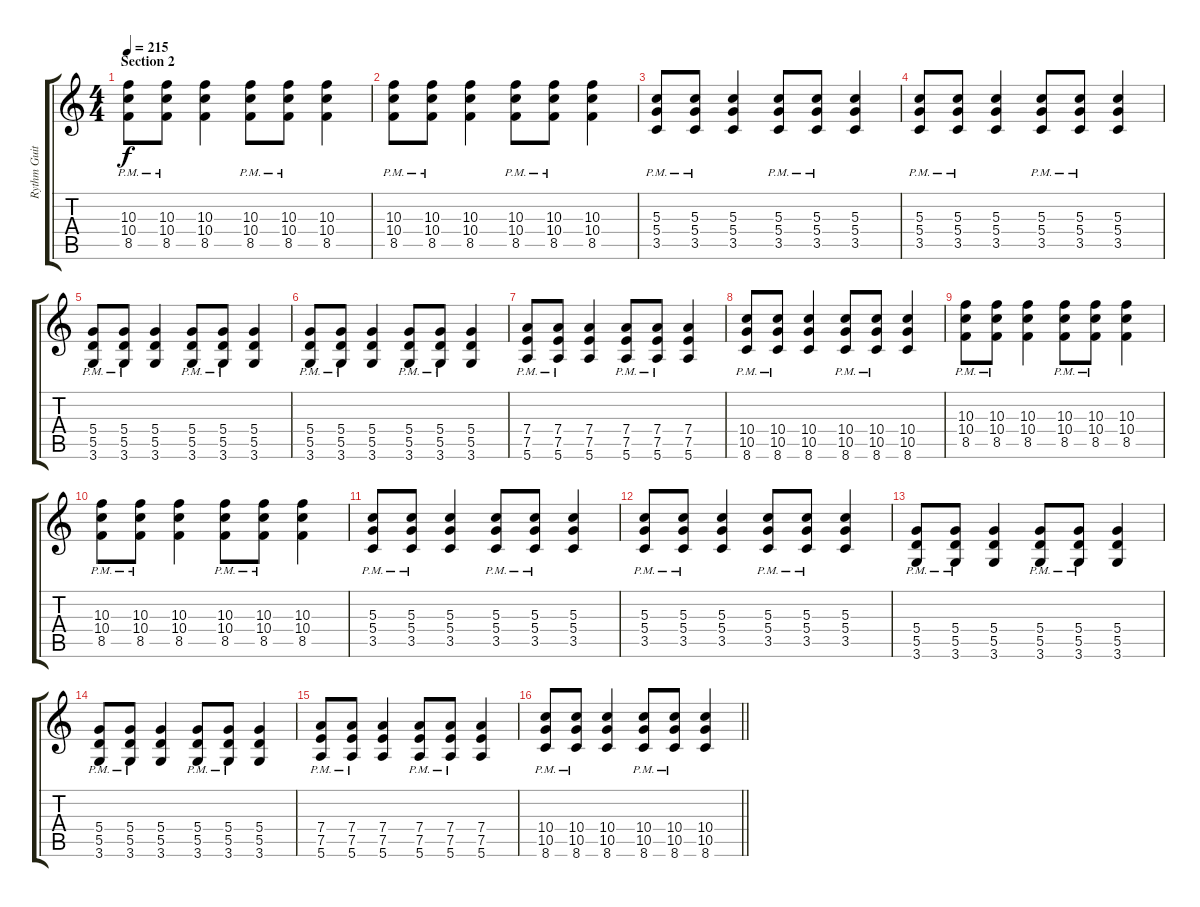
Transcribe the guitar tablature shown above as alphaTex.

\track ("Rythm Guitar" "Rythm Guit") {instrument electricguitarclean}
\staff {score tabs}
\tuning (E4 B3 G3 D3 A2 E2) {hide}
\ts (4 4)
\section ("" "Section 2")
\tempo 215
\clef g2
\ks c
(10.3{pm} 10.4{pm} 8.5{pm}).8{dy f} (10.3{pm} 10.4{pm} 8.5{pm}).8 (10.3 10.4 8.5).4 (10.3{pm} 10.4{pm} 8.5{pm}).8 (10.3{pm} 10.4{pm} 8.5{pm}).8 (10.3 10.4 8.5).4 |
(10.3{pm} 10.4{pm} 8.5{pm}).8 (10.3{pm} 10.4{pm} 8.5{pm}).8 (10.3 10.4 8.5).4 (10.3{pm} 10.4{pm} 8.5{pm}).8 (10.3{pm} 10.4{pm} 8.5{pm}).8 (10.3 10.4 8.5).4 |
(5.3{pm} 5.4{pm} 3.5{pm}).8 (5.3{pm} 5.4{pm} 3.5{pm}).8 (5.3 5.4 3.5).4 (5.3{pm} 5.4{pm} 3.5{pm}).8 (5.3{pm} 5.4{pm} 3.5{pm}).8 (5.3 5.4 3.5).4 |
(5.3{pm} 5.4{pm} 3.5{pm}).8 (5.3{pm} 5.4{pm} 3.5{pm}).8 (5.3 5.4 3.5).4 (5.3{pm} 5.4{pm} 3.5{pm}).8 (5.3{pm} 5.4{pm} 3.5{pm}).8 (5.3 5.4 3.5).4 |
(5.4{pm} 5.5{pm} 3.6{pm}).8 (5.4{pm} 5.5{pm} 3.6{pm}).8 (5.4 5.5 3.6).4 (5.4{pm} 5.5{pm} 3.6{pm}).8 (5.4{pm} 5.5{pm} 3.6{pm}).8 (5.4 5.5 3.6).4 |
(5.4{pm} 5.5{pm} 3.6{pm}).8 (5.4{pm} 5.5{pm} 3.6{pm}).8 (5.4 5.5 3.6).4 (5.4{pm} 5.5{pm} 3.6{pm}).8 (5.4{pm} 5.5{pm} 3.6{pm}).8 (5.4 5.5 3.6).4 |
(7.4{pm} 7.5{pm} 5.6{pm}).8 (7.4{pm} 7.5{pm} 5.6{pm}).8 (7.4 7.5 5.6).4 (7.4{pm} 7.5{pm} 5.6{pm}).8 (7.4{pm} 7.5{pm} 5.6{pm}).8 (7.4 7.5 5.6).4 |
(10.4{pm} 10.5{pm} 8.6{pm}).8 (10.4{pm} 10.5{pm} 8.6{pm}).8 (10.4 10.5 8.6).4 (10.4{pm} 10.5{pm} 8.6{pm}).8 (10.4{pm} 10.5{pm} 8.6{pm}).8 (10.4 10.5 8.6).4 |
(10.3{pm} 10.4{pm} 8.5{pm}).8 (10.3{pm} 10.4{pm} 8.5{pm}).8 (10.3 10.4 8.5).4 (10.3{pm} 10.4{pm} 8.5{pm}).8 (10.3{pm} 10.4{pm} 8.5{pm}).8 (10.3 10.4 8.5).4 |
(10.3{pm} 10.4{pm} 8.5{pm}).8 (10.3{pm} 10.4{pm} 8.5{pm}).8 (10.3 10.4 8.5).4 (10.3{pm} 10.4{pm} 8.5{pm}).8 (10.3{pm} 10.4{pm} 8.5{pm}).8 (10.3 10.4 8.5).4 |
(5.3{pm} 5.4{pm} 3.5{pm}).8 (5.3{pm} 5.4{pm} 3.5{pm}).8 (5.3 5.4 3.5).4 (5.3{pm} 5.4{pm} 3.5{pm}).8 (5.3{pm} 5.4{pm} 3.5{pm}).8 (5.3 5.4 3.5).4 |
(5.3{pm} 5.4{pm} 3.5{pm}).8 (5.3{pm} 5.4{pm} 3.5{pm}).8 (5.3 5.4 3.5).4 (5.3{pm} 5.4{pm} 3.5{pm}).8 (5.3{pm} 5.4{pm} 3.5{pm}).8 (5.3 5.4 3.5).4 |
(5.4{pm} 5.5{pm} 3.6{pm}).8 (5.4{pm} 5.5{pm} 3.6{pm}).8 (5.4 5.5 3.6).4 (5.4{pm} 5.5{pm} 3.6{pm}).8 (5.4{pm} 5.5{pm} 3.6{pm}).8 (5.4 5.5 3.6).4 |
(5.4{pm} 5.5{pm} 3.6{pm}).8 (5.4{pm} 5.5{pm} 3.6{pm}).8 (5.4 5.5 3.6).4 (5.4{pm} 5.5{pm} 3.6{pm}).8 (5.4{pm} 5.5{pm} 3.6{pm}).8 (5.4 5.5 3.6).4 |
(7.4{pm} 7.5{pm} 5.6{pm}).8 (7.4{pm} 7.5{pm} 5.6{pm}).8 (7.4 7.5 5.6).4 (7.4{pm} 7.5{pm} 5.6{pm}).8 (7.4{pm} 7.5{pm} 5.6{pm}).8 (7.4 7.5 5.6).4 |
\barLineRight lightlight
(10.4{pm} 10.5{pm} 8.6{pm}).8 (10.4{pm} 10.5{pm} 8.6{pm}).8 (10.4 10.5 8.6).4 (10.4{pm} 10.5{pm} 8.6{pm}).8 (10.4{pm} 10.5{pm} 8.6{pm}).8 (10.4 10.5 8.6).4
